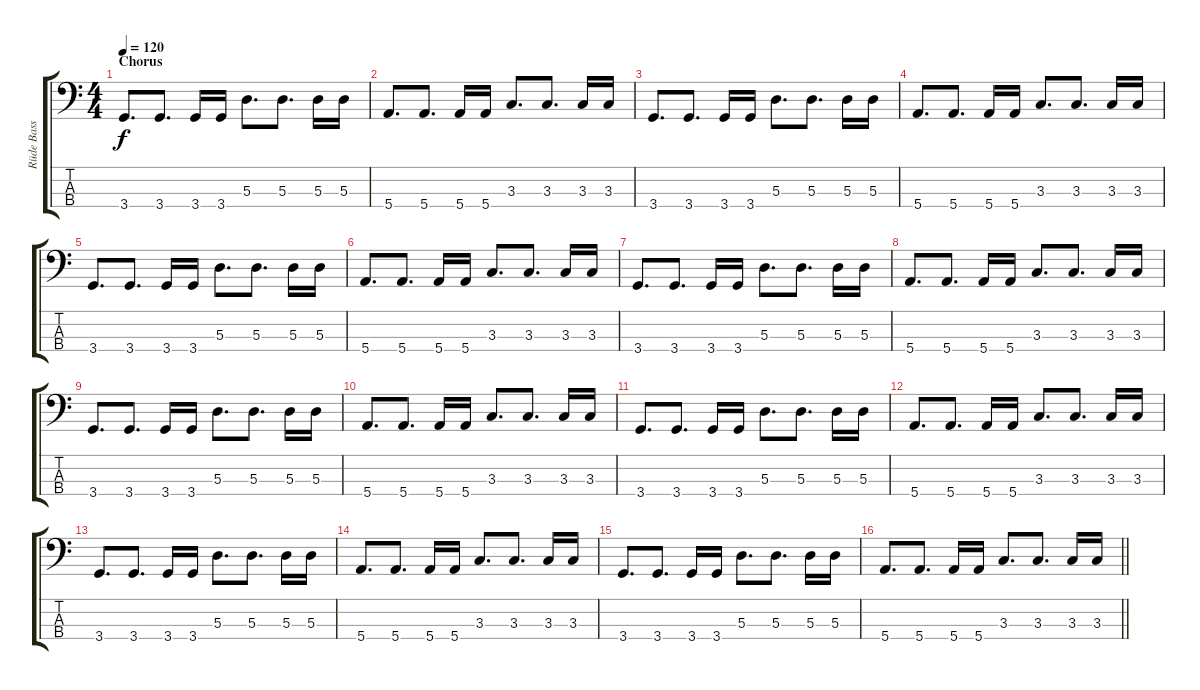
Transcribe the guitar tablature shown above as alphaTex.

\track ("Rüde Bass" "Rüde Bass") {instrument electricbassfinger}
\staff {score tabs}
\tuning (G2 D2 A1 E1) {hide}
\ts (4 4)
\section ("" "Chorus")
\tempo 120
\clef f4
\ks c
3.4.8{d dy f} 3.4.8{d} 3.4.16 3.4.16 5.3.8{d} 5.3.8{d} 5.3.16 5.3.16 |
5.4.8{d} 5.4.8{d} 5.4.16 5.4.16 3.3.8{d} 3.3.8{d} 3.3.16 3.3.16 |
3.4.8{d} 3.4.8{d} 3.4.16 3.4.16 5.3.8{d} 5.3.8{d} 5.3.16 5.3.16 |
5.4.8{d} 5.4.8{d} 5.4.16 5.4.16 3.3.8{d} 3.3.8{d} 3.3.16 3.3.16 |
3.4.8{d} 3.4.8{d} 3.4.16 3.4.16 5.3.8{d} 5.3.8{d} 5.3.16 5.3.16 |
5.4.8{d} 5.4.8{d} 5.4.16 5.4.16 3.3.8{d} 3.3.8{d} 3.3.16 3.3.16 |
3.4.8{d} 3.4.8{d} 3.4.16 3.4.16 5.3.8{d} 5.3.8{d} 5.3.16 5.3.16 |
5.4.8{d} 5.4.8{d} 5.4.16 5.4.16 3.3.8{d} 3.3.8{d} 3.3.16 3.3.16 |
3.4.8{d} 3.4.8{d} 3.4.16 3.4.16 5.3.8{d} 5.3.8{d} 5.3.16 5.3.16 |
5.4.8{d} 5.4.8{d} 5.4.16 5.4.16 3.3.8{d} 3.3.8{d} 3.3.16 3.3.16 |
3.4.8{d} 3.4.8{d} 3.4.16 3.4.16 5.3.8{d} 5.3.8{d} 5.3.16 5.3.16 |
5.4.8{d} 5.4.8{d} 5.4.16 5.4.16 3.3.8{d} 3.3.8{d} 3.3.16 3.3.16 |
3.4.8{d} 3.4.8{d} 3.4.16 3.4.16 5.3.8{d} 5.3.8{d} 5.3.16 5.3.16 |
5.4.8{d} 5.4.8{d} 5.4.16 5.4.16 3.3.8{d} 3.3.8{d} 3.3.16 3.3.16 |
3.4.8{d} 3.4.8{d} 3.4.16 3.4.16 5.3.8{d} 5.3.8{d} 5.3.16 5.3.16 |
\barLineRight lightlight
5.4.8{d} 5.4.8{d} 5.4.16 5.4.16 3.3.8{d} 3.3.8{d} 3.3.16 3.3.16
